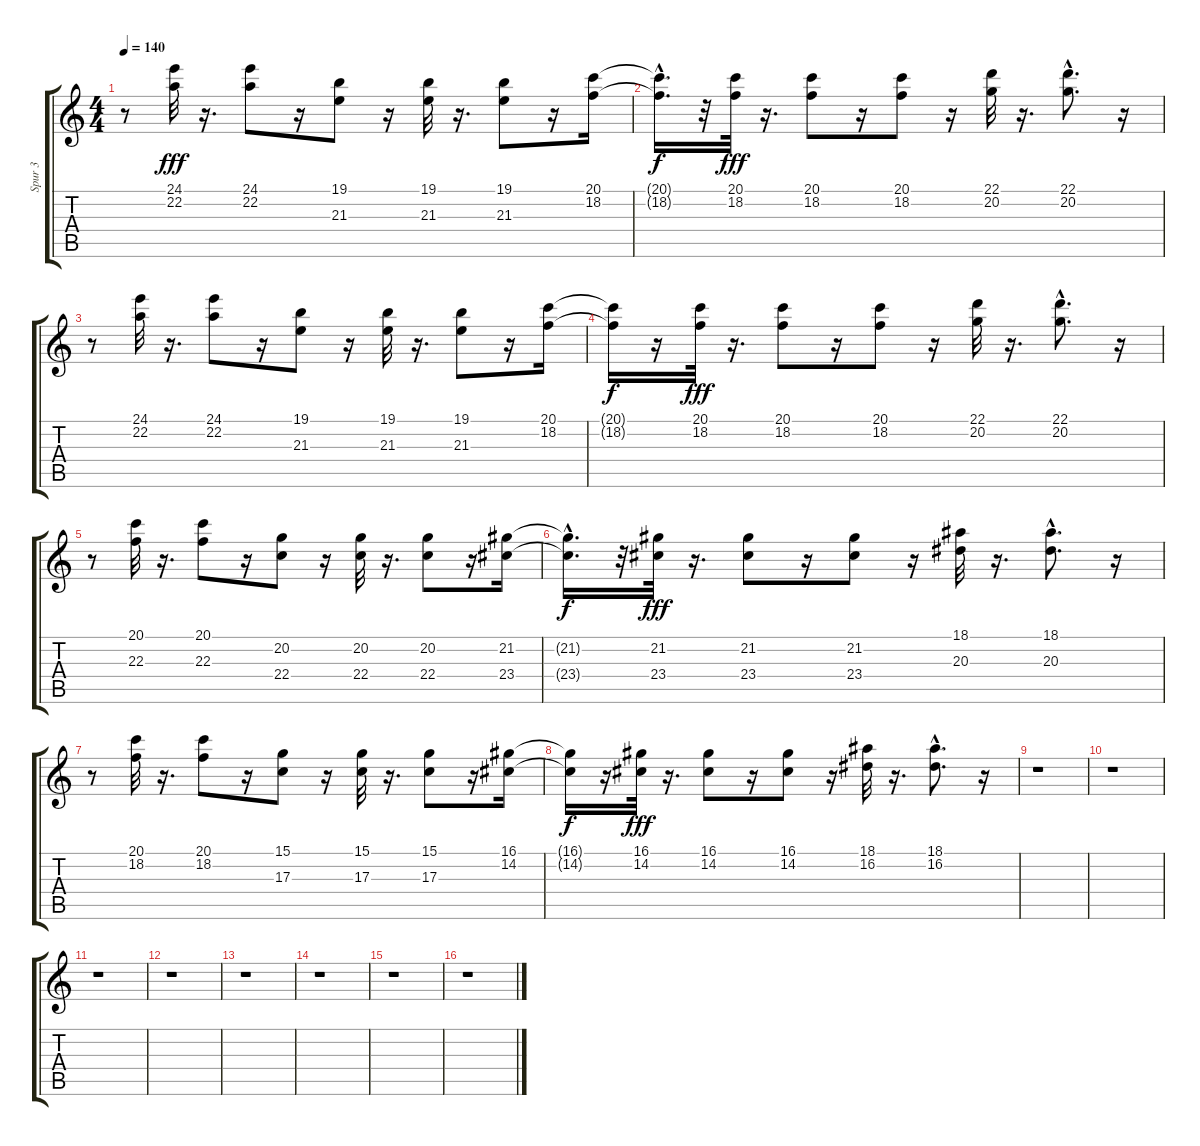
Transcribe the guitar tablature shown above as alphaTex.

\track ("Spur 3" "Spur 3") {instrument churchorgan}
\staff {score tabs}
\tuning (E4 B3 G3 D3 A2 E2) {hide}
\ts (4 4)
\tempo 140
\clef g2
\ks c
r.8{dy fff} (24.1 22.2).32 r.16{d} (24.1 22.2).8 r.16 (19.1 21.3).8 r.16 (19.1 21.3).32 r.16{d} (19.1 21.3).8 r.16 (20.1 18.2).16 |
(20.1{hac t} 18.2{t}).16{d dy f} r.32 (20.1 18.2).32{dy fff} r.16{d} (20.1 18.2).8 r.16 (20.1 18.2).8 r.16 (22.1 20.2).32 r.16{d} (22.1{hac} 20.2{hac}).8{d} r.16 |
r.8 (24.1 22.2).32 r.16{d} (24.1 22.2).8 r.16 (19.1 21.3).8 r.16 (19.1 21.3).32 r.16{d} (19.1 21.3).8 r.16 (20.1 18.2).16 |
(20.1{t} 18.2{t}).16{dy f} r.16 (20.1 18.2).32{dy fff} r.16{d} (20.1 18.2).8 r.16 (20.1 18.2).8 r.16 (22.1 20.2).32 r.16{d} (22.1{hac} 20.2{hac}).8{d} r.16 |
r.8 (20.1 22.3).32 r.16{d} (20.1 22.3).8 r.16 (20.2 22.4).8 r.16 (20.2 22.4).32 r.16{d} (20.2 22.4).8 r.16 (21.2 23.4).16 |
(21.2{hac t} 23.4{t}).16{d dy f} r.32 (21.2 23.4).32{dy fff} r.16{d} (21.2 23.4).8 r.16 (21.2 23.4).8 r.16 (18.1 20.3).32 r.16{d} (18.1{hac} 20.3{hac}).8{d} r.16 |
r.8 (20.1 18.2).32 r.16{d} (20.1 18.2).8 r.16 (15.1 17.3).8 r.16 (15.1 17.3).32 r.16{d} (15.1 17.3).8 r.16 (16.1 14.2).16 |
(16.1{t} 14.2{t}).16{dy f} r.16 (16.1 14.2).32{dy fff} r.16{d} (16.1 14.2).8 r.16 (16.1 14.2).8 r.16 (18.1 16.2).32 r.16{d} (18.1{hac} 16.2{hac}).8{d} r.16 |
r.1 |
r.1 |
r.1 |
r.1 |
r.1 |
r.1 |
r.1 |
r.1
